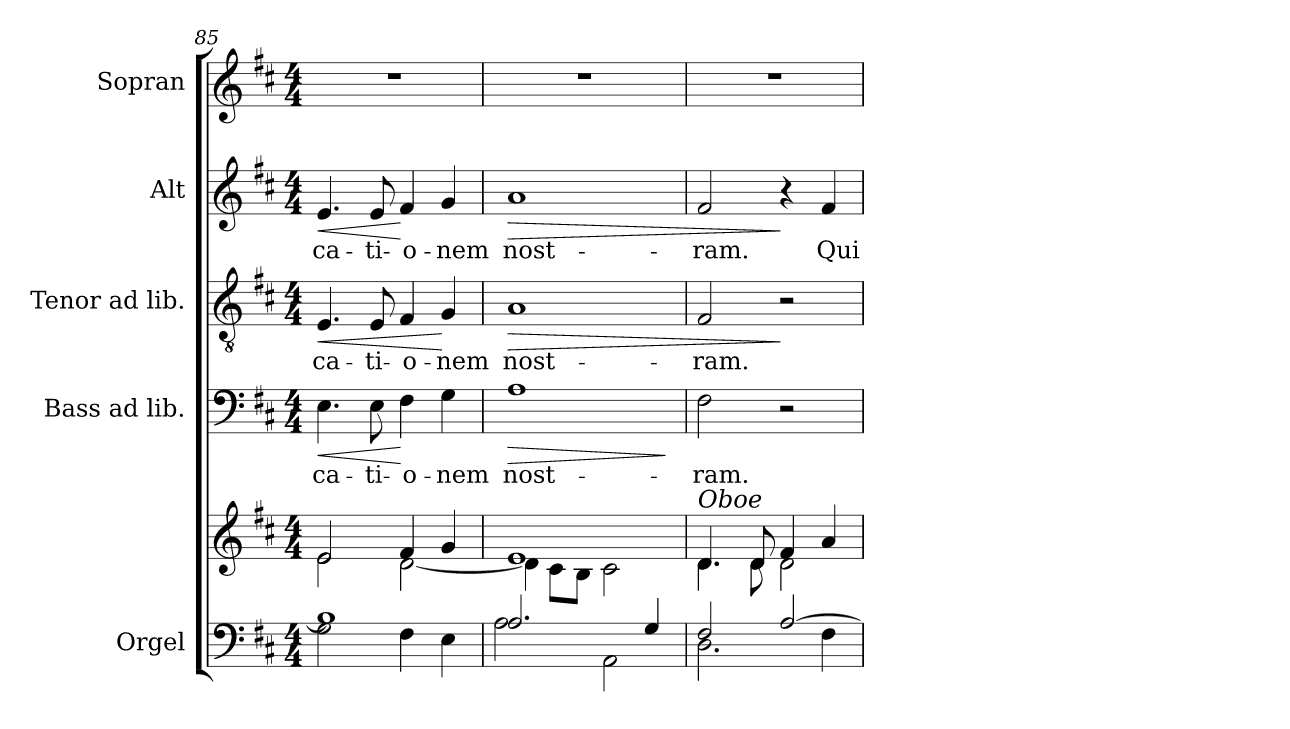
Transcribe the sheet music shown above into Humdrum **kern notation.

**kern	**kern	**kern	**text	**dynam	**kern	**text	**dynam	**kern	**text	**dynam	**kern
*part5	*part5	*part4	*part4	*part4	*part3	*part3	*part3	*part2	*part2	*part2	*part1
*staff6	*staff5	*staff4	*staff4	*staff4	*staff3	*staff3	*staff3	*staff2	*staff2	*staff2	*staff1
*I"Orgel	*	*I"Bass ad lib.	*	*	*I"Tenor ad lib.	*	*	*I"Alt	*	*	*I"Sopran
*I'Org.	*	*I'B.	*	*	*I'T.	*	*	*I'A.	*	*	*I'S.
*clefF4	*clefG2	*clefF4	*	*	*clefGv2	*	*	*clefG2	*	*	*clefG2
*k[f#c#]	*k[f#c#]	*k[f#c#]	*	*	*k[f#c#]	*	*	*k[f#c#]	*	*	*k[f#c#]
*D:	*D:	*D:	*	*	*D:	*	*	*D:	*	*	*D:
*M4/4	*M4/4	*M4/4	*	*	*M4/4	*	*	*M4/4	*	*	*M4/4
=85	=85	=85	=85	=85	=85	=85	=85	=85	=85	=85	=85
*^	*^	*	*	*	*	*	*	*	*	*	*
!	!	!	!	!	!LO:LY:b	!LO:HP:b	!	!LO:LY:b	!LO:HP:b	!	!LO:LY:b	!LO:HP:b	!
1B]	2G\	2e/	2e\	4.E\	-ca-	<	4.E/	-ca-	<	4.e/	-ca-	<	1r
!	!	!	!	!	!LO:LY:b	!	!	!LO:LY:b	!	!	!LO:LY:b	!	!
.	.	.	.	8E\	-ti-	.	8E/	-ti-	.	8e/	-ti-	.	.
!	!	!	!	!	!LO:LY:b	!	!	!LO:LY:b	!	!	!LO:LY:b	!	!
.	4F#\	4f#/	[<2d\	4F#\	-o-	[	4F#/	-o-	.	4f#/	-o-	[	.
!	!	!	!	!	!LO:LY:b	!	!	!LO:LY:b	!	!	!LO:LY:b	!	!
.	4E\	4g/	.	4G\	-nem	.	4G/	-nem	[	4g/	-nem	.	.
!!LO:PB:g=z
=86	=86	=86	=86	=86	=86	=86	=86	=86	=86	=86	=86	=86	=86
!	!	!	!	!	!LO:LY:b	!LO:HP:b	!	!LO:LY:b	!LO:HP:b	!	!LO:LY:b	!LO:HP:b	!
2.A/	2A\	1e	4d\]	1A	nost-	>	1A	nost-	>	1a	nost-	>	1r
.	.	.	8c#\L	.	.	.	.	.	.	.	.	.	.
.	.	.	8B\J	.	.	.	.	.	.	.	.	.	.
.	2AA\	.	2c#\	.	.	.	.	.	.	.	.	.	.
4G/	.	.	.	.	.	.	.	.	.	.	.	.	.
*v	*v	*	*	*	*	*	*	*	*	*	*	*	*
*	*v	*v	*	*	*	*	*	*	*	*	*	*
.	.	.	.	]	.	.	.	.	.	.	.
=87	=87	=87	=87	=87	=87	=87	=87	=87	=87	=87	=87
*^	*^	*	*	*	*	*	*	*	*	*	*
!	!	!LO:TX:a:i:t=Oboe	!	!	!	!	!	!	!	!	!	!	!
!	!	!	!	!	!LO:LY:b	!	!	!LO:LY:b	!	!	!LO:LY:b	!	!
2F#/	2.D\	4.d/	4.d\	2F#\	-ram.	.	2F#/	-ram.	.	2f#/	-ram.	.	1r
.	.	8d/	8d\	.	.	.	.	.	.	.	.	.	.
[>2A/	.	4f#/	2d\	2r	.	.	2r	.	]	4r	.	]	.
!	!	!	!	!	!	!	!	!	!	!	!LO:LY:b	!	!
.	4F#\	4a/	.	.	.	.	.	.	.	4f#/	Qui	.	.
*v	*v	*	*	*	*	*	*	*	*	*	*	*	*
*	*v	*v	*	*	*	*	*	*	*	*	*	*
=	=	=	=	=	=	=	=	=	=	=	=
*-	*-	*-	*-	*-	*-	*-	*-	*-	*-	*-	*-
